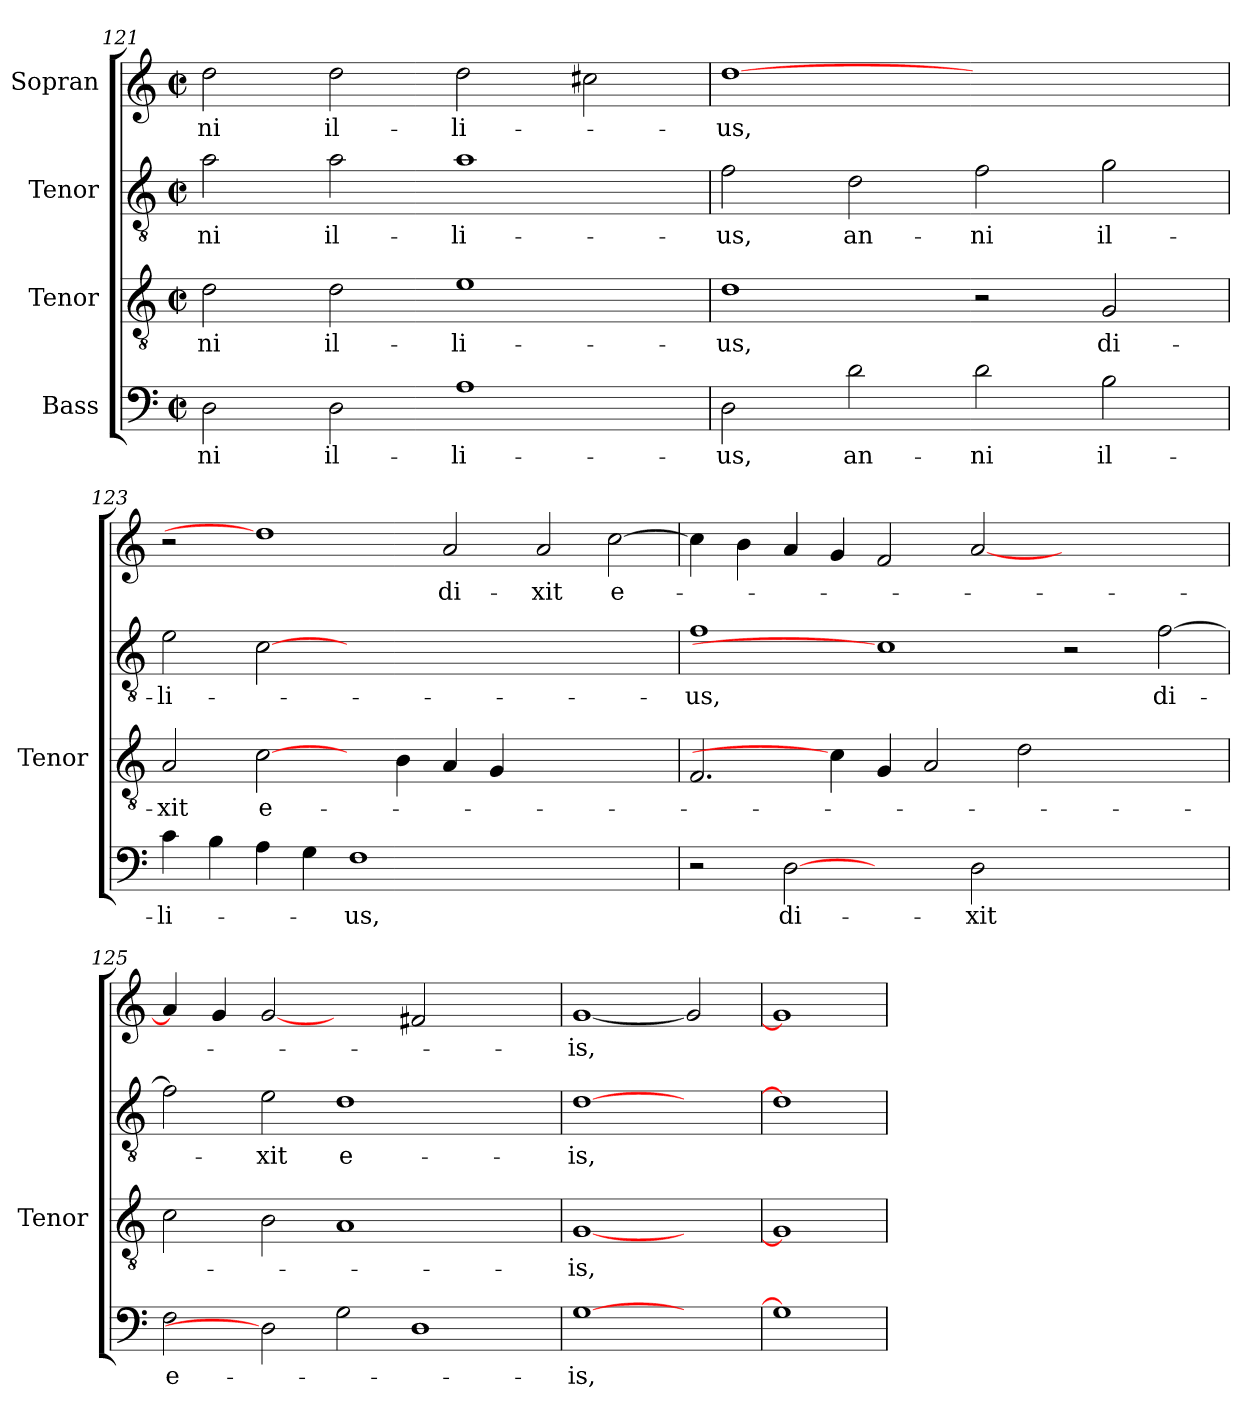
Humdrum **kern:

**kern	**text	**kern	**text	**kern	**text	**kern	**text
*part4	*part4	*part3	*part3	*part2	*part2	*part1	*part1
*staff4	*staff4	*staff3	*staff3	*staff2	*staff2	*staff1	*staff1
*I"Bass	*	*I"Tenor	*	*I"Tenor	*	*I"Sopran	*
*	*	*I'Tenor	*	*	*	*	*
*clefF4	*	*clefGv2	*	*clefGv2	*	*clefG2	*
*	*	*ITrd7c12	*	*ITrd7c12	*	*	*
*k[]	*	*k[]	*	*k[]	*	*k[]	*
*M2/2	*	*M2/2	*	*M2/2	*	*M2/2	*
*met(c|)	*	*met(c|)	*	*met(c|)	*	*met(c|)	*
=121	=121	=121	=121	=121	=121	=121	=121
!	!LO:LY:b:color=#000000	!	!	!	!	!	!
!	!	!	!LO:LY:b:color=#000000	!	!	!	!
!	!	!	!	!	!LO:LY:b:color=#000000	!	!
!	!	!	!	!	!	!	!LO:LY:b:color=#000000
2Di\	-ni	2Di\	-ni	2Ai\	-ni	2ddi\	-ni
!	!LO:LY:b:color=#000000	!	!	!	!	!	!
!	!	!	!LO:LY:b:color=#000000	!	!	!	!
!	!	!	!	!	!LO:LY:b:color=#000000	!	!
!	!	!	!	!	!	!	!LO:LY:b:color=#000000
2Di\	il-	2Di\	il-	2Ai\	il-	2ddi\	il-
!	!LO:LY:b:color=#000000	!	!	!	!	!	!
!	!	!	!LO:LY:b:color=#000000	!	!	!	!
!	!	!	!	!	!LO:LY:b:color=#000000	!	!
!	!	!	!	!	!	!	!LO:LY:b:color=#000000
1Ai	-li-	1Ei	-li-	1Ai	-li-	2ddi\	-li-
.	.	.	.	.	.	2cc#Xi\	.
=122	=122	=122	=122	=122	=122	=122	=122
!	!LO:LY:b:color=#000000	!	!	!	!	!	!
!	!	!	!LO:LY:b:color=#000000	!	!	!	!
!	!	!	!	!	!LO:LY:b:color=#000000	!	!
!	!	!	!	!	!	!	!LO:LY:b:color=#000000
2Di\	-us,	1Di	-us,	2Fi\	-us,	[1ddi	-us,
!	!LO:LY:b:color=#000000	!	!	!	!	!	!
!	!	!	!	!	!LO:LY:b:color=#000000	!	!
2di\	an-	.	.	2Di\	an-	.	.
!	!LO:LY:b:color=#000000	!	!	!	!	!	!
!	!	!	!	!	!LO:LY:b:color=#000000	!	!
2di\	-ni	2r	.	2Fi\	-ni	1ryy	.
!	!LO:LY:b:color=#000000	!	!	!	!	!	!
!	!	!	!LO:LY:b:color=#000000	!	!	!	!
!	!	!	!	!	!LO:LY:b:color=#000000	!	!
2Bi\	il-	2GGi/	di-	2Gi\	il-	.	.
!!LO:LB:g=z
=123	=123	=123	=123	=123	=123	=123	=123
!	!LO:LY:b:color=#000000	!	!	!	!	!	!
!	!	!	!LO:LY:b:color=#000000	!	!	!	!
!	!	!	!	!	!LO:LY:b:color=#000000	!	!
4ci\	-li-	2AAi/	-xit	2Ei\	-li-	2r	.
4Bi\	.	.	.	.	.	.	.
!	!	!	!LO:LY:b:color=#000000	!	!	!	!
4Ai\	.	[2Ci\	e-	[2Ci	.	1ddi]	.
4Gi\	.	.	.	.	.	.	.
!	!LO:LY:b:color=#000000	!	!	!	!	!	!
1Fi	-us,	4ryy	.	0ryy	.	.	.
.	.	4BBi\	.	.	.	.	.
!	!	!	!	!	!	!	!LO:LY:b:color=#000000
.	.	4AAi/	.	.	.	2ai/	di-
.	.	4GGi/	.	.	.	.	.
!	!	!	!	!	!	!	!LO:LY:b:color=#000000
1ryy	.	1ryy	.	.	.	2ai/	-xit
!	!	!	!	!	!	!	!LO:LY:b:color=#000000
.	.	.	.	.	.	[>2cci\	e-
=124	=124	=124	=124	=124	=124	=124	=124
!	!	!	!	!	!LO:LY:b:color=#000000	!	!
2r	.	2.FFi/	.	1Fi	-us,	4cci\]	.
.	.	.	.	.	.	4bi\	.
!	!LO:LY:b:color=#000000	!	!	!	!	!	!
[2Di	di-	.	.	.	.	4ai/	.
.	.	4Ci\]	.	.	.	4gi/	.
2ryy	.	4GGi/	.	1Ci]	.	2fi/	.
.	.	2AAi/	.	.	.	.	.
!	!LO:LY:b:color=#000000	!	!	!	!	!	!
2Di\	-xit	.	.	.	.	[<2ai/	.
.	.	2Di\	.	.	.	.	.
1ryy	.	.	.	2r	.	1ryy	.
.	.	2.ryy	.	.	.	.	.
!	!	!	!	!	!LO:LY:b:color=#000000	!	!
.	.	.	.	[>2Fi\	di-	.	.
=125	=125	=125	=125	=125	=125	=125	=125
!	!LO:LY:b:color=#000000	!	!	!	!	!	!
2Fi\	e-	2Ci\	.	2Fi\]	.	4ai/]	.
.	.	.	.	.	.	4gi/	.
!	!	!	!	!	!LO:LY:b:color=#000000	!	!
2Di]	.	2BBi\	.	2Ei\	-xit	[2gi	.
!	!	!	!	!	!LO:LY:b:color=#000000	!	!
2Gi\	.	1AAi	.	1Di	e-	2ryy	.
1Di	.	.	.	.	.	2f#Xi/	.
.	.	2ryy	.	2ryy	.	2ryy	.
=126	=126	=126	=126	=126	=126	=126	=126
!	!LO:LY:b:color=#000000	!	!	!	!	!	!
!	!	!	!LO:LY:b:color=#000000	!	!	!	!
!	!	!	!	!	!LO:LY:b:color=#000000	!	!
!	!	!	!	!	!	!	!LO:LY:b:color=#000000
[1Gi	-is,	[1GGi	-is,	[1Di	-is,	[1gi	-is,
2ryy	.	2ryy	.	2ryy	.	2gi]	.
=127	=127	=127	=127	=127	=127	=127	=127
1Gi]	.	1GGi]	.	1Di]	.	1gi]	.
=	=	=	=	=	=	=	=
*-	*-	*-	*-	*-	*-	*-	*-
